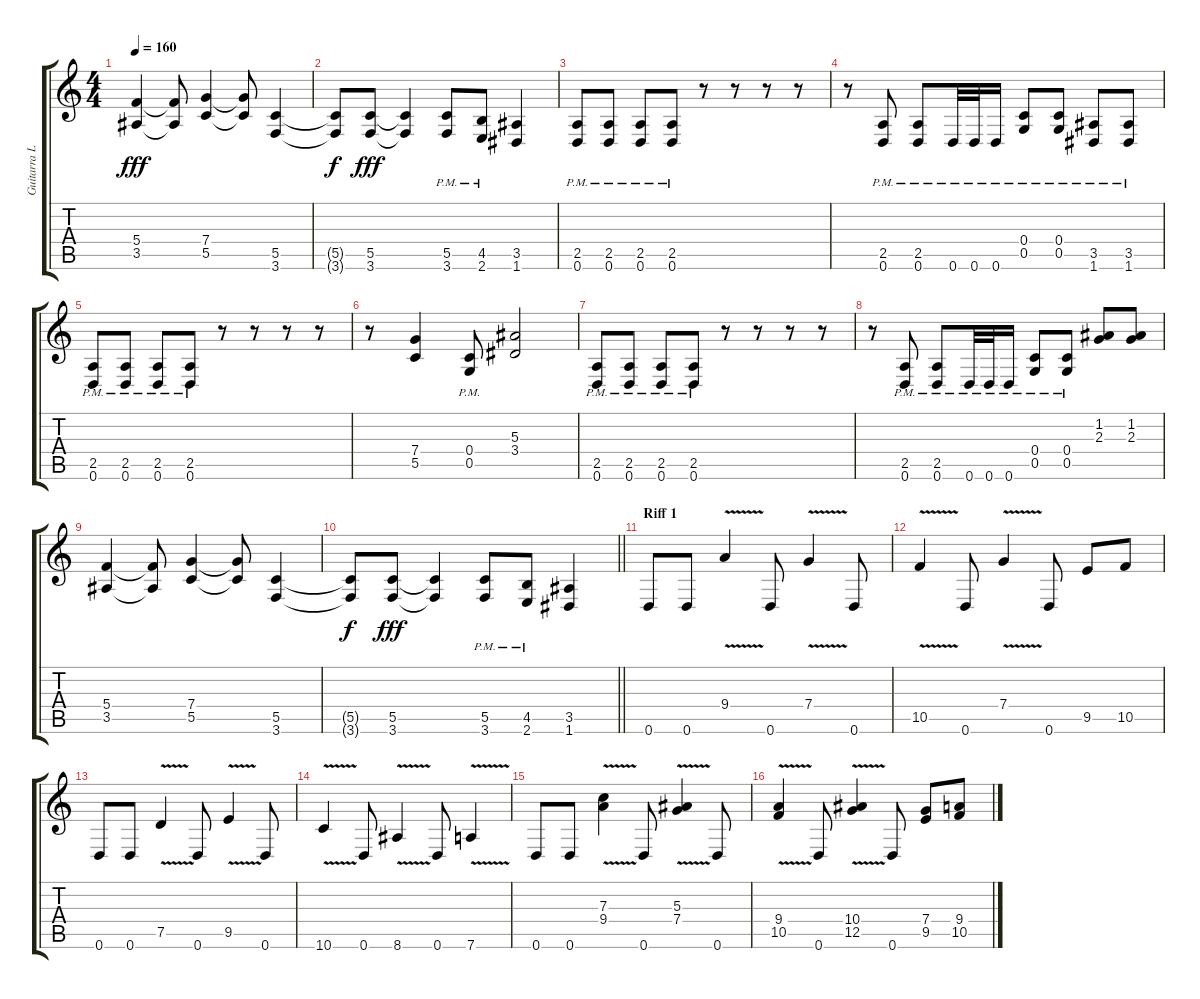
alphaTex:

\track ("Guitarra Lider" "Guitarra L") {instrument overdrivenguitar}
\staff {score tabs}
\tuning (D4 A3 F3 C3 G2 D2) {hide}
\ts (4 4)
\tempo 160
\clef g2
\ks c
(5.4 3.5).4{dy fff} (5.4{t} 3.5{t}).8 (7.4 5.5).4 (7.4{t} 5.5{t}).8 (5.5 3.6).4 |
(5.5{t} 3.6{t}).8{dy f} (5.5 3.6).8{dy fff} (5.5{t} 3.6{t}).4 (5.5{pm} 3.6{pm}).8 (4.5{pm} 2.6{pm}).8 (3.5 1.6).4 |
(2.5{pm} 0.6{pm}).8 (2.5{pm} 0.6{pm}).8 (2.5{pm} 0.6{pm}).8 (2.5{pm} 0.6{pm}).8 r.8 r.8 r.8 r.8 |
r.8 (2.5{pm} 0.6{pm}).8 (2.5{pm} 0.6{pm}).8 0.6{pm}.32 0.6{pm}.32 0.6{pm}.16 (0.4{pm} 0.5{pm}).8 (0.4{pm} 0.5{pm}).8 (3.5{pm} 1.6{pm}).8 (3.5{pm} 1.6{pm}).8 |
(2.5{pm} 0.6{pm}).8 (2.5{pm} 0.6{pm}).8 (2.5{pm} 0.6{pm}).8 (2.5{pm} 0.6{pm}).8 r.8 r.8 r.8 r.8 |
r.8 (7.4 5.5).4 (0.4{pm} 0.5{pm}).8 (5.3 3.4).2 |
(2.5{pm} 0.6{pm}).8 (2.5{pm} 0.6{pm}).8 (2.5{pm} 0.6{pm}).8 (2.5{pm} 0.6{pm}).8 r.8 r.8 r.8 r.8 |
r.8 (2.5{pm} 0.6{pm}).8 (2.5{pm} 0.6{pm}).8 0.6{pm}.32 0.6{pm}.32 0.6{pm}.16 (0.4{pm} 0.5{pm}).8 (0.4{pm} 0.5{pm}).8 (1.2 2.3).8 (1.2 2.3).8 |
(5.4 3.5).4 (5.4{t} 3.5{t}).8 (7.4 5.5).4 (7.4{t} 5.5{t}).8 (5.5 3.6).4 |
\barLineRight lightlight
(5.5{t} 3.6{t}).8{dy f} (5.5 3.6).8{dy fff} (5.5{t} 3.6{t}).4 (5.5{pm} 3.6{pm}).8 (4.5{pm} 2.6{pm}).8 (3.5 1.6).4 |
\section ("" "Riff 1")
0.6.8 0.6.8{volume 16 balance 8} 9.4{v}.4 0.6.8 7.4{v}.4 0.6.8 |
10.5{v}.4 0.6.8 7.4{v}.4 0.6.8 9.5.8 10.5.8 |
0.6.8 0.6.8 7.5{v}.4 0.6.8 9.5{v}.4 0.6.8 |
10.6{v}.4 0.6.8 8.6{v}.4 0.6.8 7.6{v}.4 |
0.6.8 0.6.8 (7.3 9.4{v}).4 0.6.8 (5.3 7.4{v}).4 0.6.8 |
(9.4 10.5{v}).4 0.6.8 (10.4 12.5{v}).4 0.6.8 (7.4 9.5).8 (9.4 10.5).8
